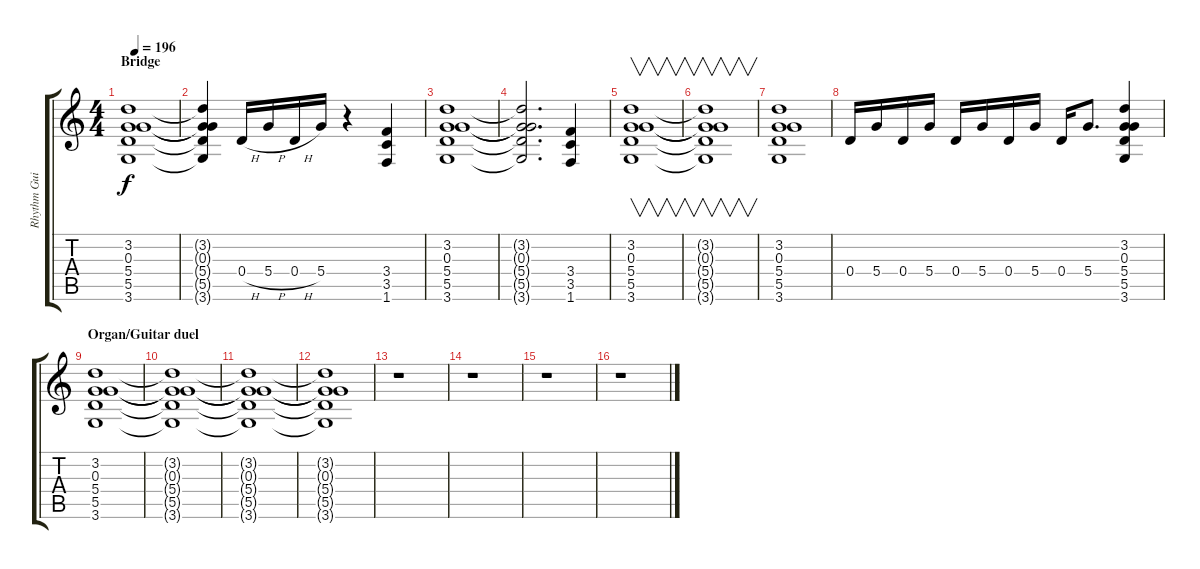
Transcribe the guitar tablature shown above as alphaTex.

\track ("Rhythm Guitar (R. Blackmore)" "Rhythm Gui") {instrument overdrivenguitar}
\staff {score tabs}
\tuning (E4 B3 G3 D3 A2 E2) {hide}
\ts (4 4)
\section ("" "Bridge")
\tempo 196
\clef g2
\ks c
(3.2 0.3 5.4 5.5 3.6).1{dy f} |
(3.2{t} 0.3{t} 5.4{t} 5.5{t} 3.6{t}).4 0.4{h}.16 5.4{h}.16 0.4{h}.16 5.4.16 r.4 (3.4 3.5 1.6).4 |
(3.2 0.3 5.4 5.5 3.6).1 |
(3.2{t} 0.3{t} 5.4{t} 5.5{t} 3.6{t}).2{d} (3.4 3.5 1.6).4 |
(3.2 0.3 5.4 5.5 3.6).1{v} |
(3.2{t} 0.3{t} 5.4{t} 5.5{t} 3.6{t}).1{v} |
(3.2 0.3 5.4 5.5 3.6).1 |
0.4.16 5.4.16 0.4.16 5.4.16 0.4.16 5.4.16 0.4.16 5.4.16 0.4.16 5.4.8{d} (3.2 0.3 5.4 5.5 3.6).4 |
\section ("" "Organ/Guitar duel")
(3.2 0.3 5.4 5.5 3.6).1 |
(3.2{t} 0.3{t} 5.4{t} 5.5{t} 3.6{t}).1 |
(3.2{t} 0.3{t} 5.4{t} 5.5{t} 3.6{t}).1 |
(3.2{t} 0.3{t} 5.4{t} 5.5{t} 3.6{t}).1 |
r.1 |
r.1 |
r.1 |
r.1
